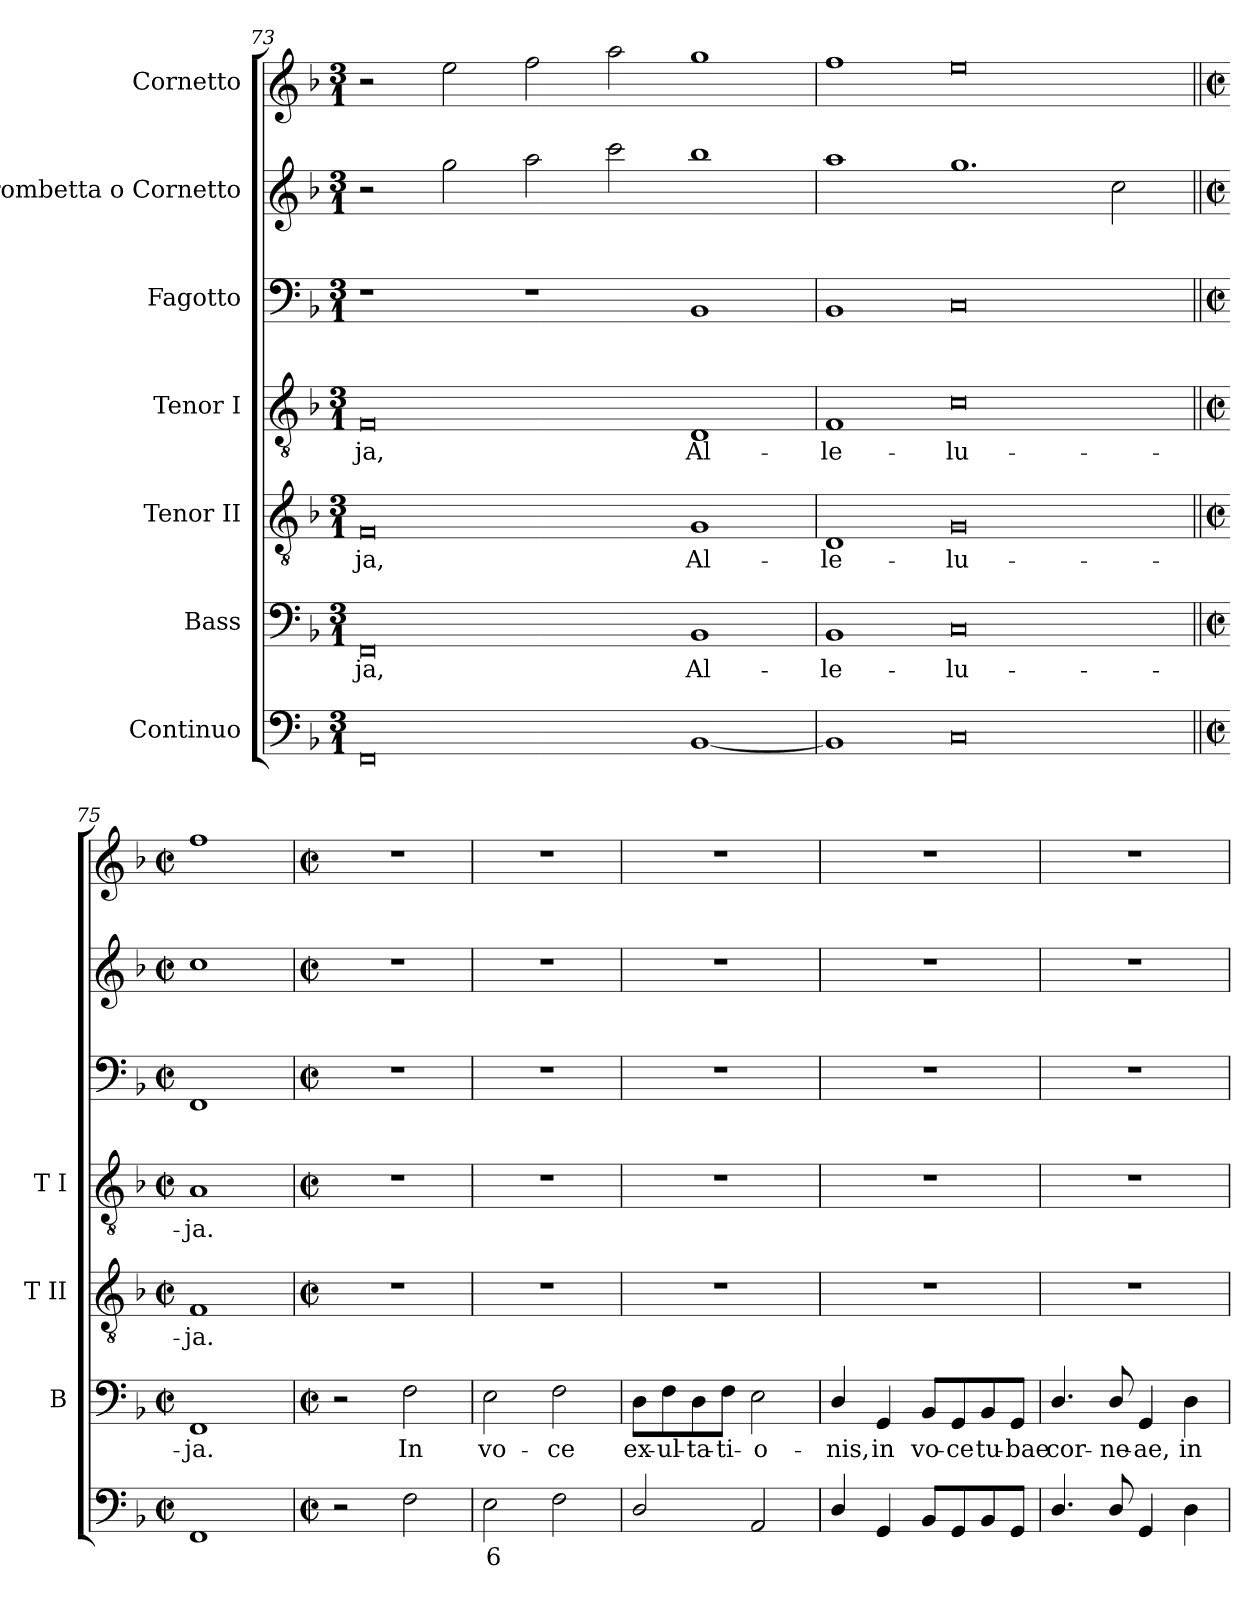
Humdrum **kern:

**kern	**text	**kern	**text	**kern	**text	**kern	**text	**kern	**kern	**kern
*part7	*part7	*part6	*part6	*part5	*part5	*part4	*part4	*part3	*part2	*part1
*staff7	*staff7	*staff6	*staff6	*staff5	*staff5	*staff4	*staff4	*staff3	*staff2	*staff1
*I"Continuo	*	*I"Bass	*	*I"Tenor II	*	*I"Tenor I	*	*I"Fagotto	*I"Trombetta o Cornetto	*I"Cornetto
*	*	*I'B	*	*I'T II	*	*I'T I	*	*	*	*
*clefF4	*	*clefF4	*	*clefGv2	*	*clefGv2	*	*clefF4	*clefG2	*clefG2
*k[b-]	*	*k[b-]	*	*k[b-]	*	*k[b-]	*	*k[b-]	*k[b-]	*k[b-]
*F:	*	*F:	*	*F:	*	*F:	*	*F:	*F:	*F:
*M3/1	*	*M3/1	*	*M3/1	*	*M3/1	*	*M3/1	*M3/1	*M3/1
=73	=73	=73	=73	=73	=73	=73	=73	=73	=73	=73
!	!	!	!LO:LY:b	!	!LO:LY:b	!	!LO:LY:b	!	!	!
0FF	.	0FF	-ja,	0F	-ja,	0F	-ja,	1r	2r	2r
.	.	.	.	.	.	.	.	.	2gg	2ee
.	.	.	.	.	.	.	.	1r	2aa	2ff
.	.	.	.	.	.	.	.	.	2ccc	2aa
!	!	!	!LO:LY:b	!	!LO:LY:b	!	!LO:LY:b	!	!	!
[1BB-	.	1BB-	Al-	1G	Al-	1D	Al-	1BB-	1bb-	1gg
=74	=74	=74	=74	=74	=74	=74	=74	=74	=74	=74
!	!	!	!LO:LY:b	!	!LO:LY:b	!	!LO:LY:b	!	!	!
1BB-]	.	1BB-	-le-	1D	-le-	1F	-le-	1BB-	1aa	1ff
!	!	!	!LO:LY:b	!	!LO:LY:b	!	!LO:LY:b	!	!	!
0C	.	0C	-lu-	0G	-lu-	0c	-lu-	0C	1.gg	0ee
.	.	.	.	.	.	.	.	.	2cc	.
=75||	=75||	=75||	=75||	=75||	=75||	=75||	=75||	=75||	=75||	=75||
*M2/2	*	*M2/2	*	*M2/2	*	*M2/2	*	*M2/2	*M2/2	*M2/2
*met(c|)	*	*met(c|)	*	*met(c|)	*	*met(c|)	*	*met(c|)	*met(c|)	*met(c|)
!	!	!	!LO:LY:b	!	!LO:LY:b	!	!LO:LY:b	!	!	!
1FF	.	1FF	-ja.	1F	-ja.	1A	-ja.	1FF	1cc	1ff
!!LO:LB:g=z
=76	=76	=76	=76	=76	=76	=76	=76	=76	=76	=76
*M2/2	*	*M2/2	*	*M2/2	*	*M2/2	*	*M2/2	*M2/2	*M2/2
*met(c|)	*	*met(c|)	*	*met(c|)	*	*met(c|)	*	*met(c|)	*met(c|)	*met(c|)
2r	.	2r	.	1r	.	1r	.	1r	1r	1r
!	!	!	!LO:LY:b	!	!	!	!	!	!	!
2F	.	2F	In	.	.	.	.	.	.	.
=77	=77	=77	=77	=77	=77	=77	=77	=77	=77	=77
!	!LO:LY:b	!	!LO:LY:b	!	!	!	!	!	!	!
2E	6	2E	vo-	1r	.	1r	.	1r	1r	1r
!	!	!	!LO:LY:b	!	!	!	!	!	!	!
2F	.	2F	-ce	.	.	.	.	.	.	.
=78	=78	=78	=78	=78	=78	=78	=78	=78	=78	=78
!	!	!	!LO:LY:b	!	!	!	!	!	!	!
2D/	.	8D\L	ex-	1r	.	1r	.	1r	1r	1r
!	!	!	!LO:LY:b	!	!	!	!	!	!	!
.	.	8F\	-ul-	.	.	.	.	.	.	.
!	!	!	!LO:LY:b	!	!	!	!	!	!	!
.	.	8D\	-ta-	.	.	.	.	.	.	.
!	!	!	!LO:LY:b	!	!	!	!	!	!	!
.	.	8F\J	-ti-	.	.	.	.	.	.	.
!	!	!	!LO:LY:b	!	!	!	!	!	!	!
2AA	.	2E	-o-	.	.	.	.	.	.	.
=79	=79	=79	=79	=79	=79	=79	=79	=79	=79	=79
!	!	!	!LO:LY:b	!	!	!	!	!	!	!
4D/	.	4D/	-nis,	1r	.	1r	.	1r	1r	1r
!	!	!	!LO:LY:b	!	!	!	!	!	!	!
4GG	.	4GG	in	.	.	.	.	.	.	.
!	!	!	!LO:LY:b	!	!	!	!	!	!	!
8BB-L	.	8BB-/L	vo-	.	.	.	.	.	.	.
!	!	!	!LO:LY:b	!	!	!	!	!	!	!
8GG	.	8GG/	-ce	.	.	.	.	.	.	.
!	!	!	!LO:LY:b	!	!	!	!	!	!	!
8BB-	.	8BB-/	tu-	.	.	.	.	.	.	.
!	!	!	!LO:LY:b	!	!	!	!	!	!	!
8GGJ	.	8GG/J	-bae	.	.	.	.	.	.	.
=80	=80	=80	=80	=80	=80	=80	=80	=80	=80	=80
!	!	!	!LO:LY:b	!	!	!	!	!	!	!
4.D/	.	4.D/	cor-	1r	.	1r	.	1r	1r	1r
!	!	!	!LO:LY:b	!	!	!	!	!	!	!
8D/	.	8D/	-ne-	.	.	.	.	.	.	.
!	!	!	!LO:LY:b	!	!	!	!	!	!	!
4GG	.	4GG	-ae,	.	.	.	.	.	.	.
!	!	!	!LO:LY:b	!	!	!	!	!	!	!
4D	.	4D	in	.	.	.	.	.	.	.
=	=	=	=	=	=	=	=	=	=	=
*-	*-	*-	*-	*-	*-	*-	*-	*-	*-	*-
